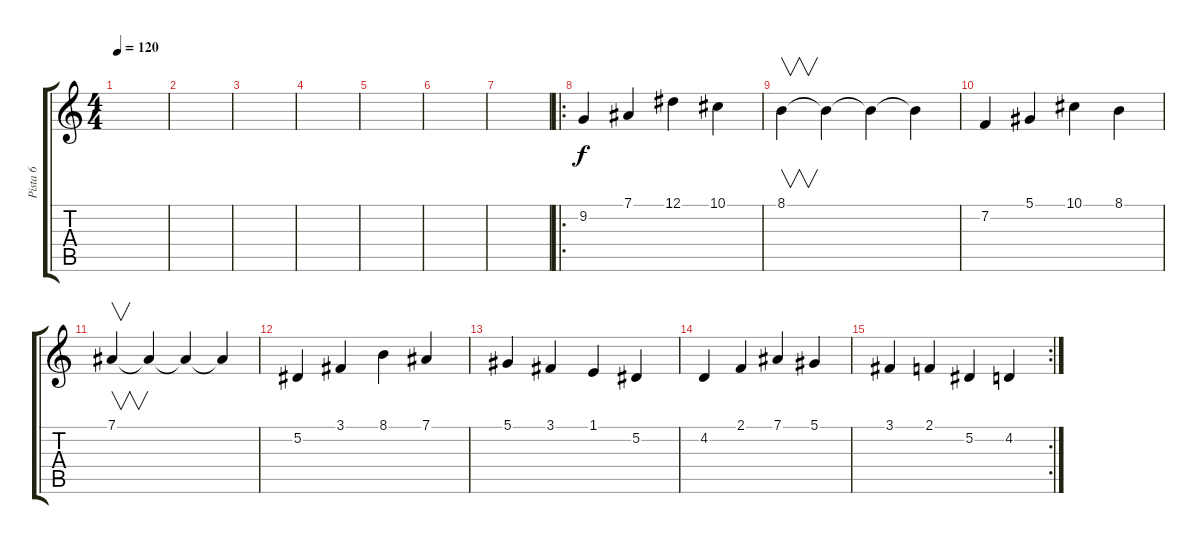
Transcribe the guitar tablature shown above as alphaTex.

\track ("Pista 6" "Pista 6") {instrument lead6voice}
\staff {score tabs}
\tuning (Eb4 Bb3 Gb3 Db3 Ab2 Eb2) {hide}
\ts (4 4)
\tempo 120
\clef g2
\ks c
|
|
|
|
|
|
|
\ro
9.2.4 7.1.4 12.1.4 10.1.4 |
8.1.4{v} 8.1{t}.4 8.1{t}.4 8.1{t}.4 |
7.2.4 5.1.4 10.1.4 8.1.4 |
7.1.4{v} 7.1{t}.4 7.1{t}.4 7.1{t}.4 |
5.2.4 3.1.4 8.1.4 7.1.4 |
5.1.4 3.1.4 1.1.4 5.2.4 |
4.2.4 2.1.4 7.1.4 5.1.4 |
\rc 2
3.1.4 2.1.4 5.2.4 4.2.4
